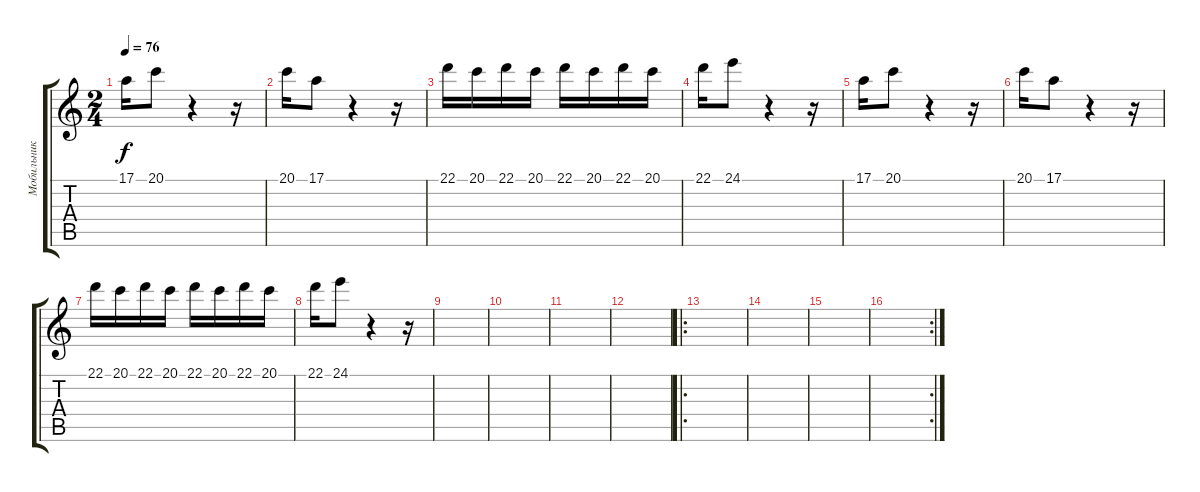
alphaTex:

\track ("Мобильник" "Мобильник") {instrument recorder}
\staff {score tabs}
\tuning (E4 B3 G3 D3 A2 E2) {hide}
\ts (2 4)
\tempo 76
\clef g2
\ks c
17.1.16{dy f} 20.1.8 r.4 r.16 |
20.1.16 17.1.8 r.4 r.16 |
22.1.16 20.1.16 22.1.16 20.1.16 22.1.16 20.1.16 22.1.16 20.1.16 |
22.1.16 24.1.8 r.4 r.16 |
17.1.16 20.1.8 r.4 r.16 |
20.1.16 17.1.8 r.4 r.16 |
22.1.16 20.1.16 22.1.16 20.1.16 22.1.16 20.1.16 22.1.16 20.1.16 |
22.1.16 24.1.8 r.4 r.16 |
|
|
|
|
\ro
|
|
|
\rc 2
